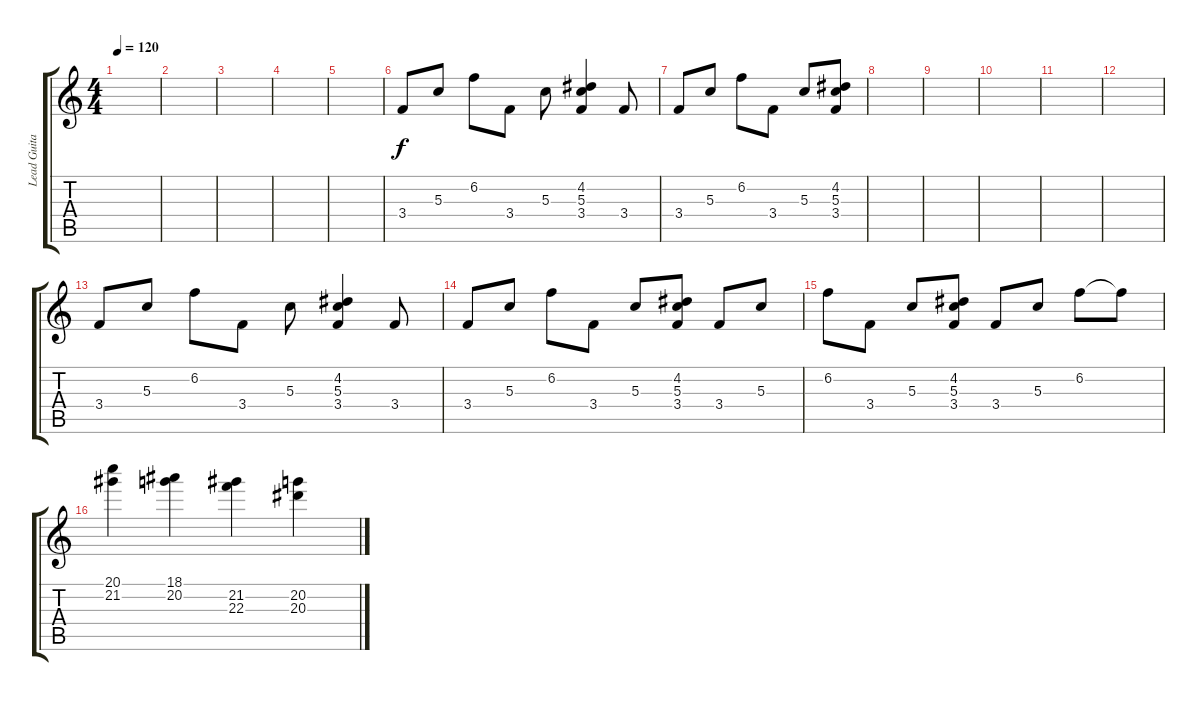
\track ("Lead Guitar" "Lead Guita") {instrument electricguitarclean}
\staff {score tabs}
\tuning (E4 B3 G3 D3 A2 E2) {hide}
\ts (4 4)
\tempo 120
\clef g2
\ks c
|
|
|
|
|
3.4.8 5.3.8 6.2.8 3.4.8 5.3.8 (4.2 5.3 3.4).4 3.4.8 |
3.4.8 5.3.8 6.2.8 3.4.8 5.3.8 (4.2 5.3 3.4).8 |
|
|
|
|
|
3.4.8 5.3.8 6.2.8 3.4.8 5.3.8 (4.2 5.3 3.4).4 3.4.8 |
3.4.8 5.3.8 6.2.8 3.4.8 5.3.8 (4.2 5.3 3.4).8 3.4.8 5.3.8 |
6.2.8 3.4.8 5.3.8 (4.2 5.3 3.4).8 3.4.8 5.3.8 6.2.8 6.2{t}.8 |
(20.1 21.2).4 (18.1 20.2).4 (21.2 22.3).4 (20.2 20.3).4
